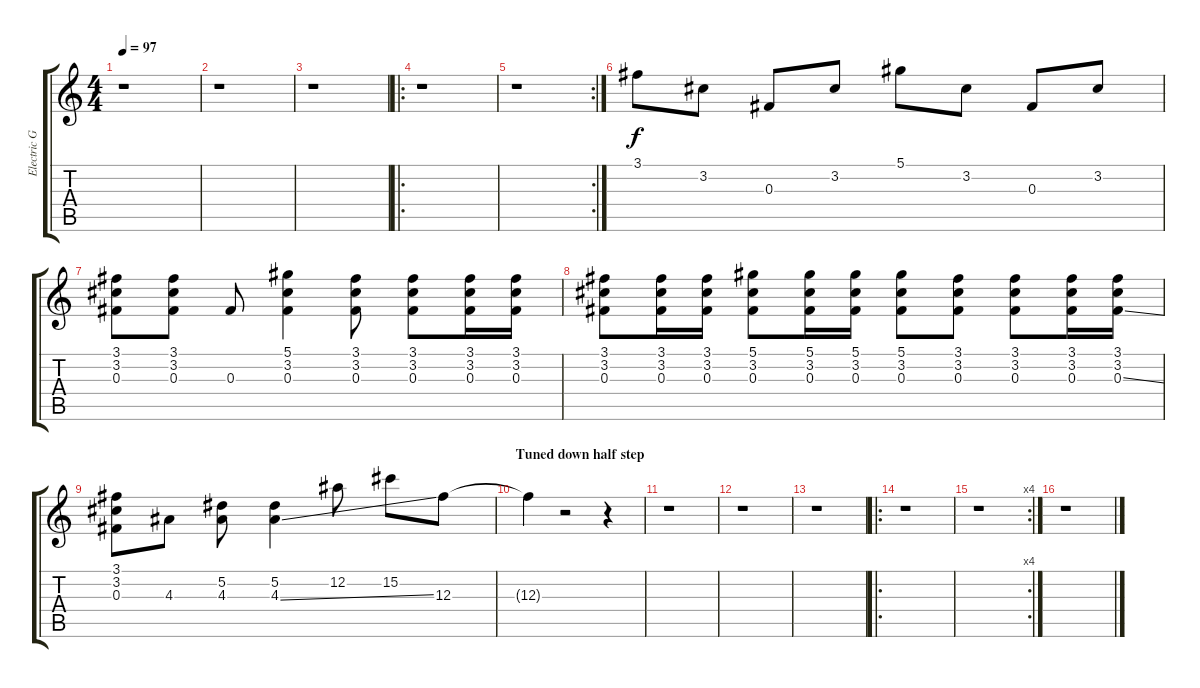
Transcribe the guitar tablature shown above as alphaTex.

\track ("Electric Guitar (Distortion)" "Electric G") {instrument distortionguitar}
\staff {score tabs}
\tuning (Eb4 Bb3 Gb3 Db3 Ab2 Eb2) {hide}
\ts (4 4)
\tempo 97
\clef g2
\ks c
r.1{dy f} |
r.1 |
r.1 |
\ro
r.1 |
\rc 2
r.1 |
3.1.8 3.2.8 0.3.8 3.2.8 5.1.8 3.2.8 0.3.8 3.2.8 |
(3.1 3.2 0.3).8 (3.1 3.2 0.3).8 0.3.8 (5.1 3.2 0.3).4 (3.1 3.2 0.3).8 (3.1 3.2 0.3).8 (3.1 3.2 0.3).16 (3.1 3.2 0.3).16 |
(3.1 3.2 0.3).8 (3.1 3.2 0.3).16 (3.1 3.2 0.3).16 (5.1 3.2 0.3).8 (5.1 3.2 0.3).16 (5.1 3.2 0.3).16 (5.1 3.2 0.3).8 (3.1 3.2 0.3).8 (3.1 3.2 0.3).8 (3.1 3.2 0.3).16 (3.1 3.2 0.3{ss}).16 |
(3.1 3.2 0.3).8 4.3.8 (5.2 4.3).8 (5.2 4.3{ss}).4 12.2.8 15.2.8 12.3.8 |
\section ("" "Tuned down half step")
12.3{t}.4 r.2 r.4 |
r.1 |
r.1 |
r.1 |
\ro
r.1 |
\rc 4
r.1 |
r.1
